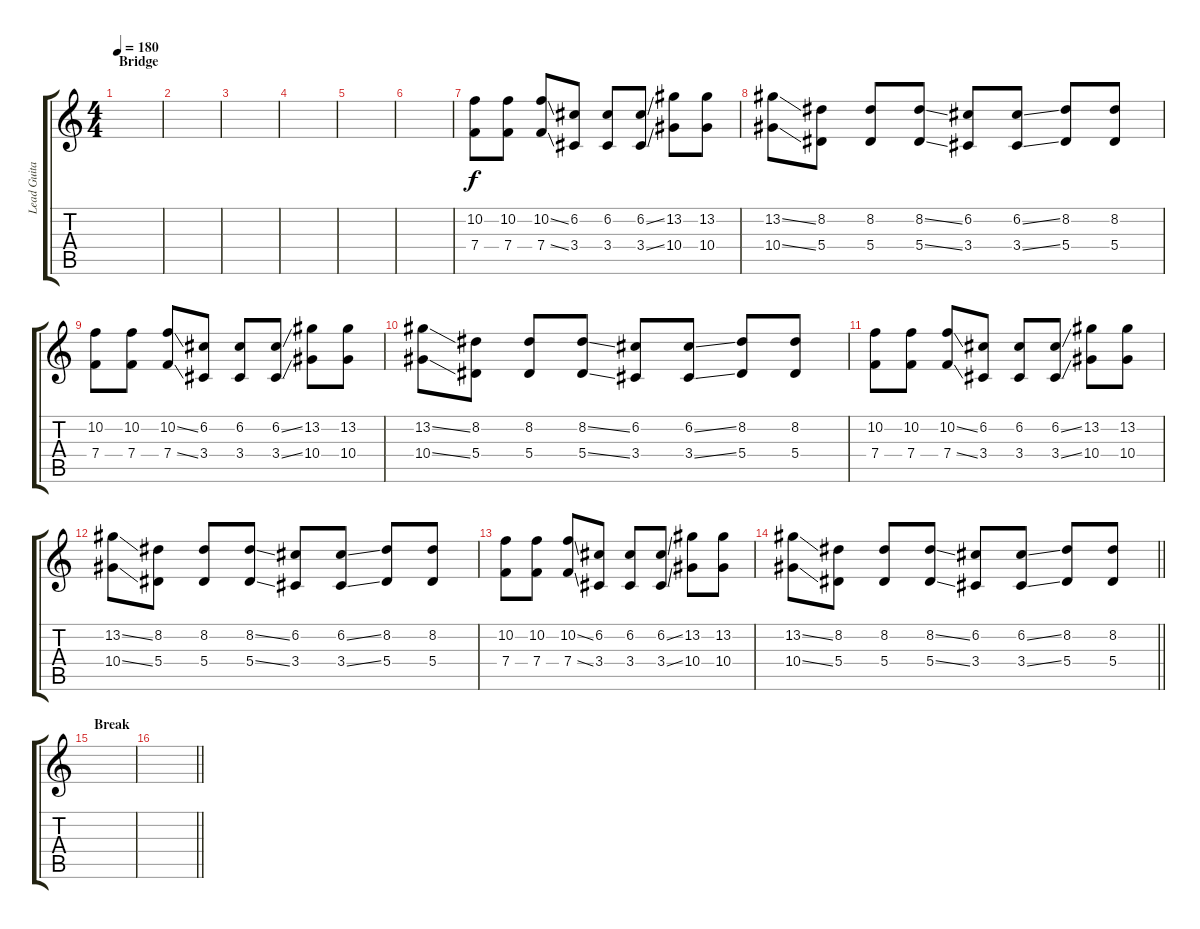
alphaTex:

\track ("Lead Guitar" "Lead Guita") {instrument overdrivenguitar}
\staff {score tabs}
\tuning (C4 G3 Eb3 Bb2 F2 C2) {hide}
\ts (4 4)
\section ("" "Bridge")
\tempo 180
\clef g2
\ks c
|
|
|
|
|
|
(10.2 7.4).8 (10.2 7.4).8 (10.2{ss} 7.4{ss}).8 (6.2 3.4).8 (6.2 3.4).8 (6.2{ss} 3.4{ss}).8 (13.2 10.4).8 (13.2 10.4).8 |
(13.2{ss} 10.4{ss}).8 (8.2 5.4).8 (8.2 5.4).8 (8.2{ss} 5.4{ss}).8 (6.2 3.4).8 (6.2{ss} 3.4{ss}).8 (8.2 5.4).8 (8.2 5.4).8 |
(10.2 7.4).8 (10.2 7.4).8 (10.2{ss} 7.4{ss}).8 (6.2 3.4).8 (6.2 3.4).8 (6.2{ss} 3.4{ss}).8 (13.2 10.4).8 (13.2 10.4).8 |
(13.2{ss} 10.4{ss}).8 (8.2 5.4).8 (8.2 5.4).8 (8.2{ss} 5.4{ss}).8 (6.2 3.4).8 (6.2{ss} 3.4{ss}).8 (8.2 5.4).8 (8.2 5.4).8 |
(10.2 7.4).8 (10.2 7.4).8 (10.2{ss} 7.4{ss}).8 (6.2 3.4).8 (6.2 3.4).8 (6.2{ss} 3.4{ss}).8 (13.2 10.4).8 (13.2 10.4).8 |
(13.2{ss} 10.4{ss}).8 (8.2 5.4).8 (8.2 5.4).8 (8.2{ss} 5.4{ss}).8 (6.2 3.4).8 (6.2{ss} 3.4{ss}).8 (8.2 5.4).8 (8.2 5.4).8 |
(10.2 7.4).8 (10.2 7.4).8 (10.2{ss} 7.4{ss}).8 (6.2 3.4).8 (6.2 3.4).8 (6.2{ss} 3.4{ss}).8 (13.2 10.4).8 (13.2 10.4).8 |
\barLineRight lightlight
(13.2{ss} 10.4{ss}).8 (8.2 5.4).8 (8.2 5.4).8 (8.2{ss} 5.4{ss}).8 (6.2 3.4).8 (6.2{ss} 3.4{ss}).8 (8.2 5.4).8 (8.2 5.4).8 |
\section ("" "Break")
|
\barLineRight lightlight
